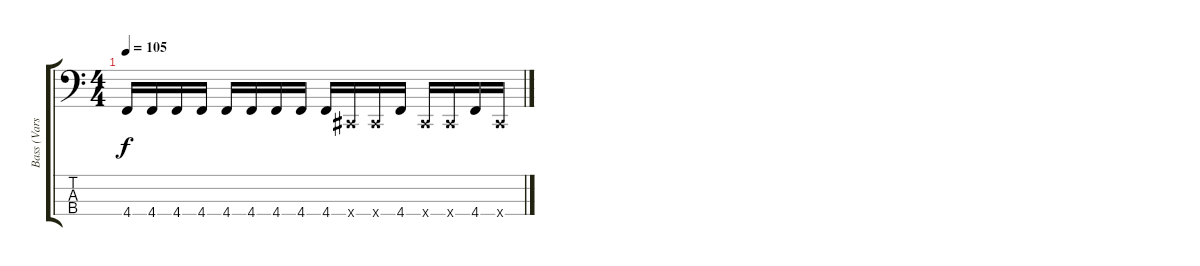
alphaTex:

\track ("Bass (Varsányi Miklós)" "Bass (Vars") {instrument electricbassfinger}
\staff {score tabs}
\tuning (Gb2 Db2 Ab1 Db1) {hide}
\ts (4 4)
\tempo 105
\clef f4
\ks c
4.4.16{dy f} 4.4.16 4.4.16 4.4.16 4.4.16 4.4.16 4.4.16 4.4.16 4.4.16 0.4{x}.16 0.4{x}.16 4.4.16 0.4{x}.16 0.4{x}.16 4.4.16 0.4{x}.16
